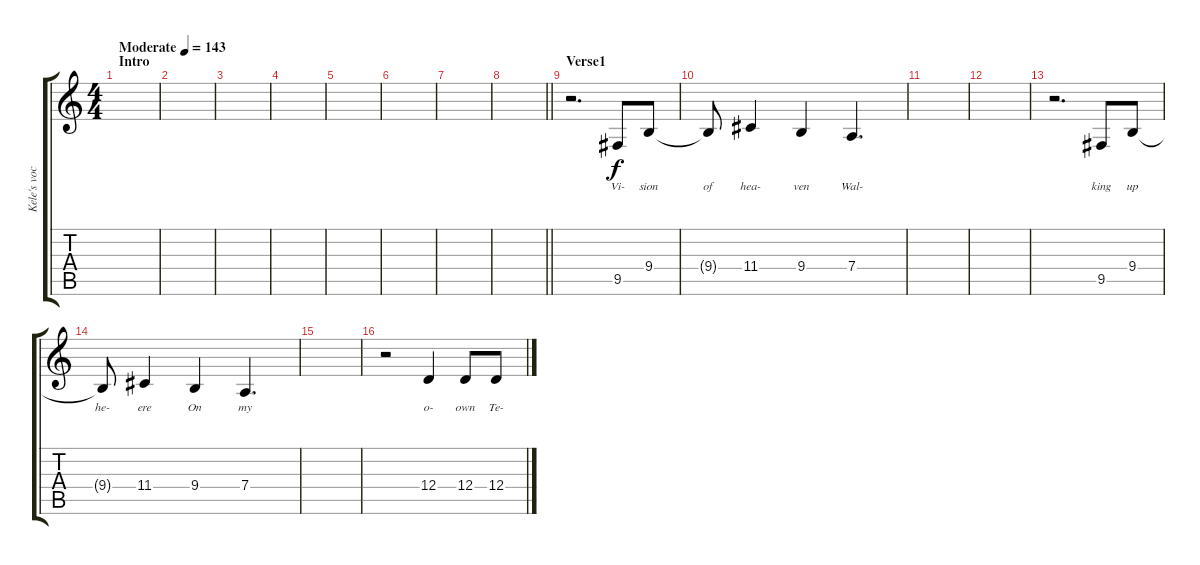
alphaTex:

\track ("Kele's vocals" "Kele's voc") {instrument flute}
\staff {score tabs}
\tuning (E4 B3 G3 D3 A2 E2) {hide}
\ts (4 4)
\section ("" "Intro")
\tempo (143 "Moderate")
\clef g2
\ks c
|
|
|
|
|
|
|
\barLineRight lightlight
|
\section ("" "Verse1")
r.2{d} 9.5.8{lyrics (0 "Vi-") lyrics (1 "") lyrics (2 "") lyrics (3 "") lyrics (4 "")} 9.4.8{lyrics (0 "sion") lyrics (1 "") lyrics (2 "") lyrics (3 "") lyrics (4 "")} |
9.4{t}.8{lyrics (0 "of") lyrics (1 "") lyrics (2 "") lyrics (3 "") lyrics (4 "")} 11.4.4{lyrics (0 "hea-") lyrics (1 "") lyrics (2 "") lyrics (3 "") lyrics (4 "")} 9.4.4{lyrics (0 "ven") lyrics (1 "") lyrics (2 "") lyrics (3 "") lyrics (4 "")} 7.4.4{d lyrics (0 "Wal-") lyrics (1 "") lyrics (2 "") lyrics (3 "") lyrics (4 "")} |
|
|
r.2{d} 9.5.8{lyrics (0 "king") lyrics (1 "") lyrics (2 "") lyrics (3 "") lyrics (4 "")} 9.4.8{lyrics (0 "up") lyrics (1 "") lyrics (2 "") lyrics (3 "") lyrics (4 "")} |
9.4{t}.8{lyrics (0 "he-") lyrics (1 "") lyrics (2 "") lyrics (3 "") lyrics (4 "")} 11.4.4{lyrics (0 "ere") lyrics (1 "") lyrics (2 "") lyrics (3 "") lyrics (4 "")} 9.4.4{lyrics (0 "On") lyrics (1 "") lyrics (2 "") lyrics (3 "") lyrics (4 "")} 7.4.4{d lyrics (0 "my") lyrics (1 "") lyrics (2 "") lyrics (3 "") lyrics (4 "")} |
|
r.2 12.4.4{lyrics (0 "o-") lyrics (1 "") lyrics (2 "") lyrics (3 "") lyrics (4 "")} 12.4.8{lyrics (0 "own") lyrics (1 "") lyrics (2 "") lyrics (3 "") lyrics (4 "")} 12.4.8{lyrics (0 "Te-") lyrics (1 "") lyrics (2 "") lyrics (3 "") lyrics (4 "")}
